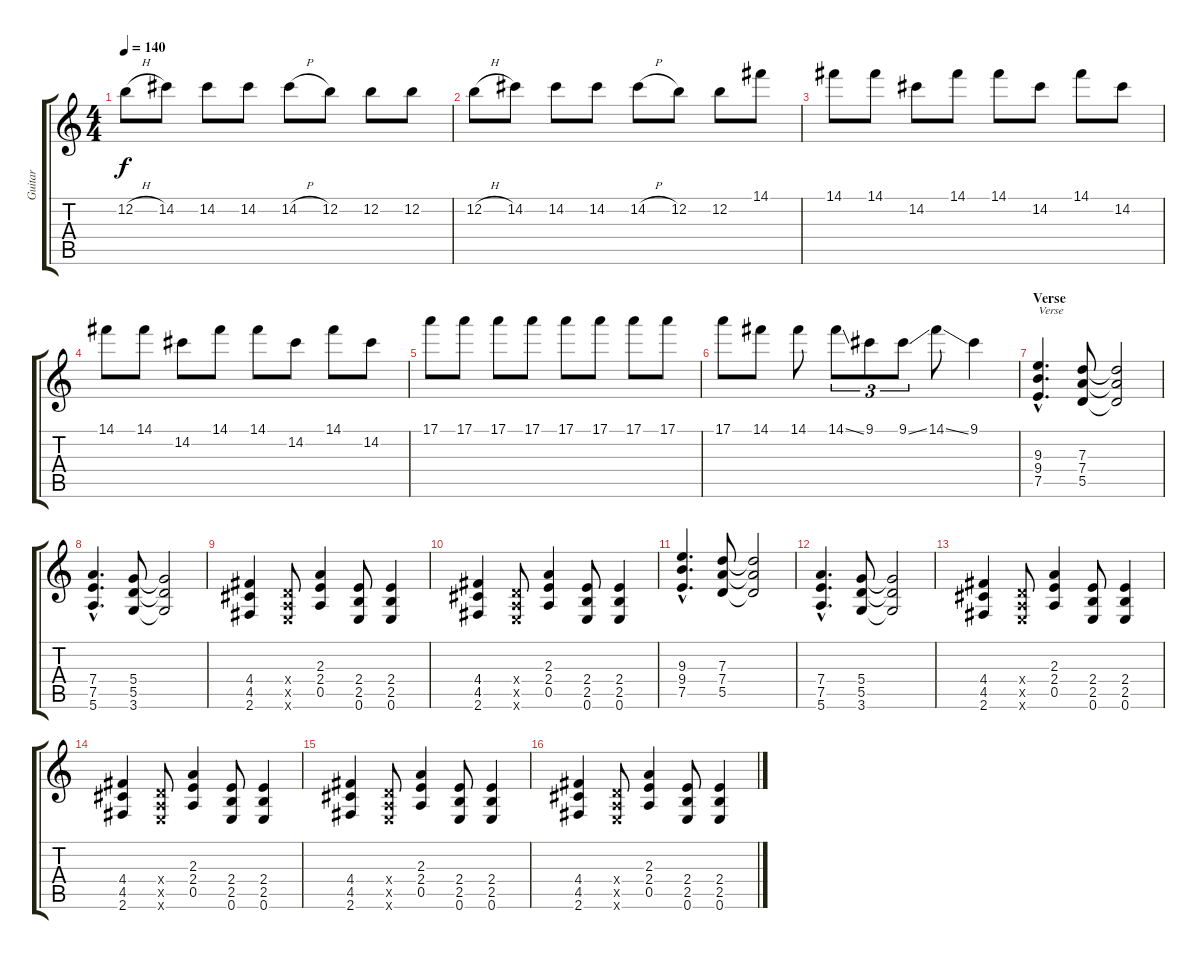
\track ("Guitar" "Guitar") {instrument overdrivenguitar}
\staff {score tabs}
\tuning (E4 B3 G3 D3 A2 E2) {hide}
\ts (4 4)
\tempo 140
\clef g2
\ks c
12.2{h}.8{dy f} 14.2.8 14.2.8 14.2.8 14.2{h}.8 12.2.8 12.2.8 12.2.8 |
12.2{h}.8 14.2.8 14.2.8 14.2.8 14.2{h}.8 12.2.8 12.2.8 14.1.8 |
14.1.8 14.1.8 14.2.8 14.1.8 14.1.8 14.2.8 14.1.8 14.2.8 |
14.1.8 14.1.8 14.2.8 14.1.8 14.1.8 14.2.8 14.1.8 14.2.8 |
17.1.8 17.1.8 17.1.8 17.1.8 17.1.8 17.1.8 17.1.8 17.1.8 |
17.1.8 14.1.8 14.1.8 14.1{ss}.8{tu (3 2)} 9.1.8{tu (3 2)} 9.1{ss}.8{tu (3 2)} 14.1{ss}.8 9.1.4 |
\section ("" "Verse")
(9.3{hac} 9.4{hac} 7.5{hac}).4{d txt "Verse"} (7.3 7.4 5.5).8 (7.3{t} 7.4{t} 5.5{t}).2 |
(7.4{hac} 7.5{hac} 5.6{hac}).4{d} (5.4 5.5 3.6).8 (5.4{t} 5.5{t} 3.6{t}).2 |
(4.4 4.5 2.6).4 (0.4{x} 0.5{x} 0.6{x}).8 (2.3 2.4 0.5).4 (2.4 2.5 0.6).8 (2.4 2.5 0.6).4 |
(4.4 4.5 2.6).4 (0.4{x} 0.5{x} 0.6{x}).8 (2.3 2.4 0.5).4 (2.4 2.5 0.6).8 (2.4 2.5 0.6).4 |
(9.3{hac} 9.4{hac} 7.5{hac}).4{d} (7.3 7.4 5.5).8 (7.3{t} 7.4{t} 5.5{t}).2 |
(7.4{hac} 7.5{hac} 5.6{hac}).4{d} (5.4 5.5 3.6).8 (5.4{t} 5.5{t} 3.6{t}).2 |
(4.4 4.5 2.6).4 (0.4{x} 0.5{x} 0.6{x}).8 (2.3 2.4 0.5).4 (2.4 2.5 0.6).8 (2.4 2.5 0.6).4 |
(4.4 4.5 2.6).4 (0.4{x} 0.5{x} 0.6{x}).8 (2.3 2.4 0.5).4 (2.4 2.5 0.6).8 (2.4 2.5 0.6).4 |
(4.4 4.5 2.6).4 (0.4{x} 0.5{x} 0.6{x}).8 (2.3 2.4 0.5).4 (2.4 2.5 0.6).8 (2.4 2.5 0.6).4 |
(4.4 4.5 2.6).4 (0.4{x} 0.5{x} 0.6{x}).8 (2.3 2.4 0.5).4 (2.4 2.5 0.6).8 (2.4 2.5 0.6).4
